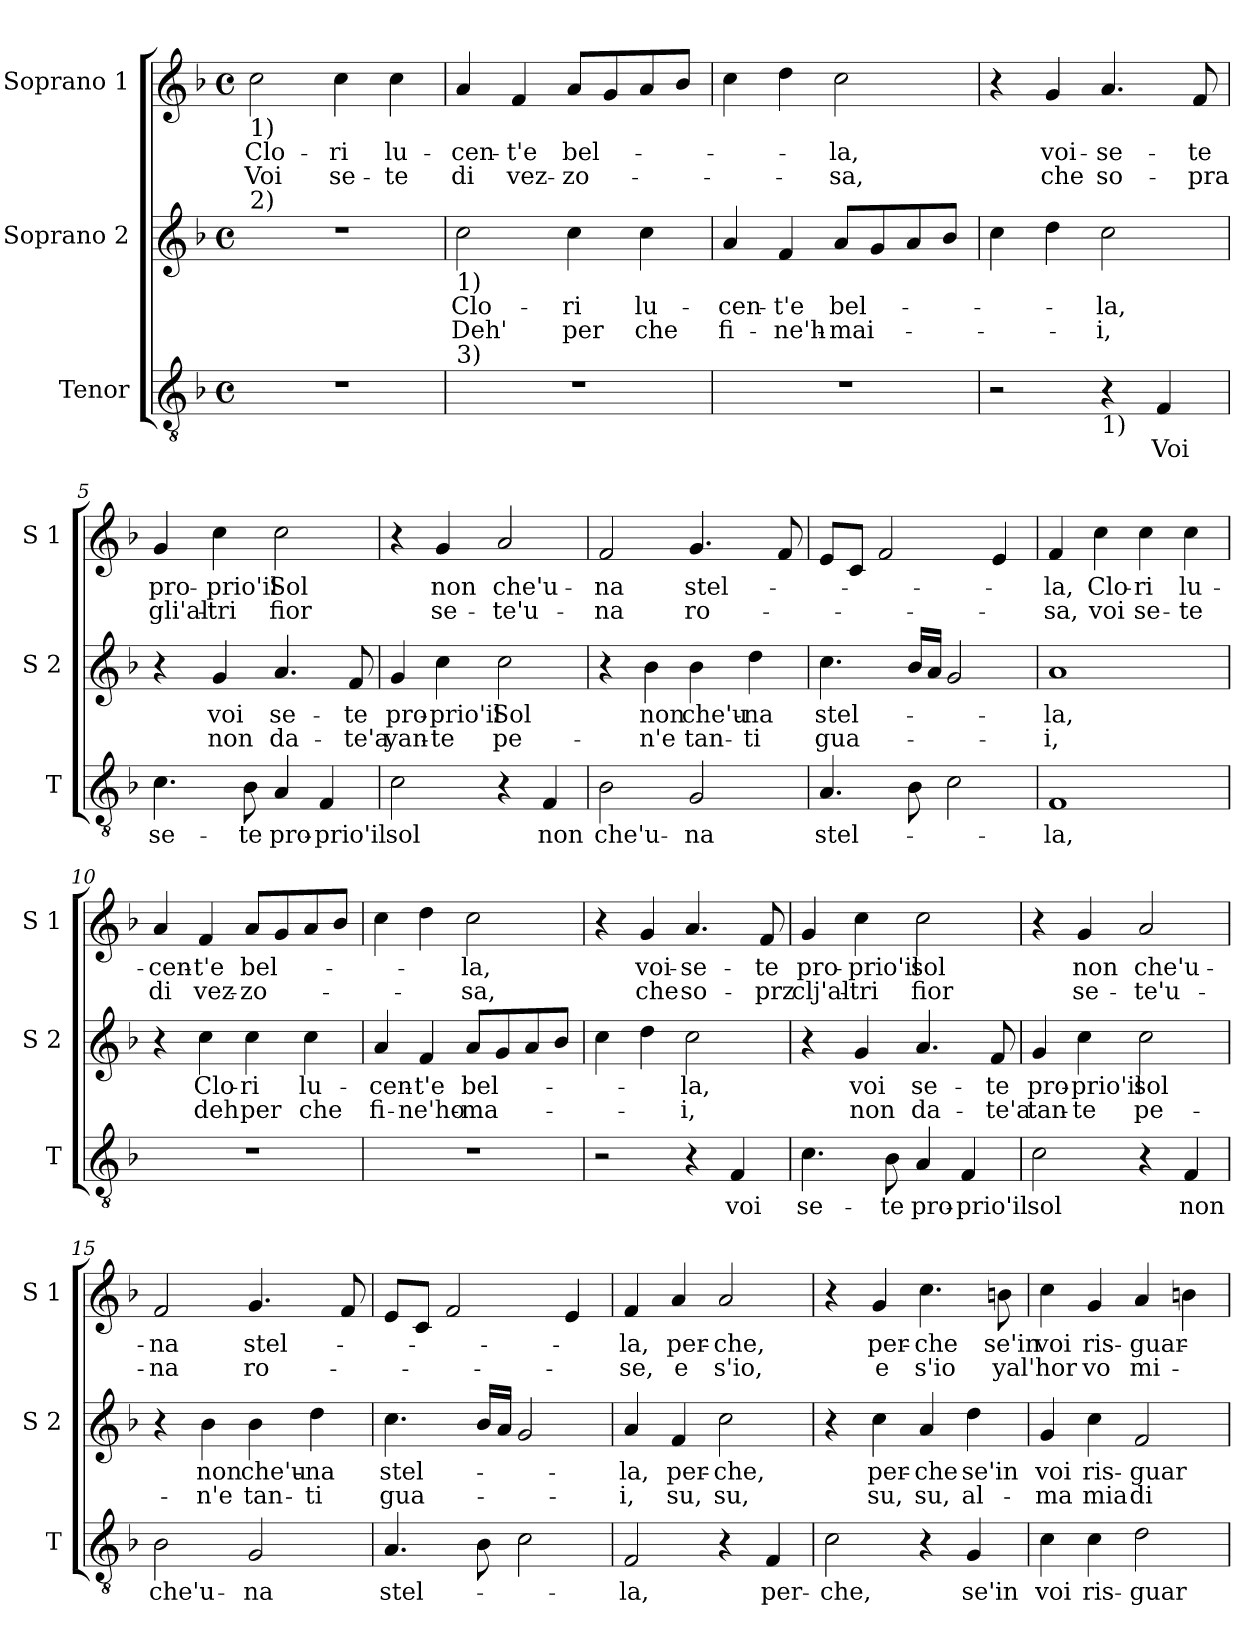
**kern	**text	**kern	**text	**text	**kern	**text	**text
*part3	*part3	*part2	*part2	*part2	*part1	*part1	*part1
*staff3	*staff3	*staff2	*staff2	*staff2	*staff1	*staff1	*staff1
*I"Tenor	*	*I"Soprano 2	*	*	*I"Soprano 1	*	*
*I'T	*	*I'S 2	*	*	*I'S 1	*	*
*clefGv2	*	*clefG2	*	*	*clefG2	*	*
*k[b-]	*	*k[b-]	*	*	*k[b-]	*	*
*F:	*	*F:	*	*	*F:	*	*
*M4/4	*	*M4/4	*	*	*M4/4	*	*
*met(c)	*	*met(c)	*	*	*met(c)	*	*
=1	=1	=1	=1	=1	=1	=1	=1
!	!	!	!	!	!LO:TX:b:t=1)	!	!
!	!	!LO:TX:a:t=2)	!	!	!	!	!
!	!	!	!	!	!	!LO:LY:b	!LO:LY:b
1r	.	1r	.	.	2cc\	Clo-	Voi
!	!	!	!	!	!	!LO:LY:b	!LO:LY:b
.	.	.	.	.	4cc\	-ri	se-
!	!	!	!	!	!	!LO:LY:b	!LO:LY:b
.	.	.	.	.	4cc\	lu-	-te
=2	=2	=2	=2	=2	=2	=2	=2
!	!	!LO:TX:b:t=1)	!	!	!	!	!
!LO:TX:a:t=3)	!	!	!	!	!	!	!
!	!	!	!LO:LY:b	!LO:LY:b	!	!LO:LY:b	!LO:LY:b
1r	.	2cc\	Clo-	Deh'	4a/	-cen-	di
!	!	!	!	!	!	!LO:LY:b	!LO:LY:b
.	.	.	.	.	4f/	-t'e	vez-
!	!	!	!LO:LY:b	!LO:LY:b	!	!LO:LY:b	!LO:LY:b
.	.	4cc\	-ri	per	8a/L	bel-	-zo-
.	.	.	.	.	8g/	.	.
!	!	!	!LO:LY:b	!LO:LY:b	!	!	!
.	.	4cc\	lu-	che	8a/	.	.
.	.	.	.	.	8b-/J	.	.
=3	=3	=3	=3	=3	=3	=3	=3
!	!	!	!LO:LY:b	!LO:LY:b	!	!	!
1r	.	4a/	-cen-	fi-	4cc\	.	.
!	!	!	!LO:LY:b	!LO:LY:b	!	!	!
.	.	4f/	-t'e	-ne'h-	4dd\	.	.
!	!	!	!LO:LY:b	!LO:LY:b	!	!LO:LY:b	!LO:LY:b
.	.	8a/L	bel-	-mai-	2cc\	-la,	-sa,
.	.	8g/	.	.	.	.	.
.	.	8a/	.	.	.	.	.
.	.	8b-/J	.	.	.	.	.
=4	=4	=4	=4	=4	=4	=4	=4
2r	.	4cc\	.	.	4r	.	.
!	!	!	!	!	!	!LO:LY:b	!LO:LY:b
.	.	4dd\	.	.	4g/	voi-	che
!LO:TX:b:t=1)	!	!	!	!	!	!	!
!	!	!	!LO:LY:b	!LO:LY:b	!	!LO:LY:b	!LO:LY:b
4r	.	2cc\	-la,	-i,	4.a/	-se-	so-
!	!LO:LY:b	!	!	!	!	!	!
4F/	Voi	.	.	.	.	.	.
!	!	!	!	!	!	!LO:LY:b	!LO:LY:b
.	.	.	.	.	8f/	-te	-pra
=5	=5	=5	=5	=5	=5	=5	=5
!	!LO:LY:b	!	!	!	!	!LO:LY:b	!LO:LY:b
4.c\	se-	4r	.	.	4g/	pro-	gli'al-
!	!	!	!LO:LY:b	!LO:LY:b	!	!LO:LY:b	!LO:LY:b
.	.	4g/	voi	non	4cc\	-prio'il	-tri
!	!LO:LY:b	!	!	!	!	!	!
8B-\	-te	.	.	.	.	.	.
!	!LO:LY:b	!	!LO:LY:b	!LO:LY:b	!	!LO:LY:b	!LO:LY:b
4A/	pro-	4.a/	se-	da-	2cc\	Sol	fior
!	!LO:LY:b	!	!	!	!	!	!
4F/	-prio'il	.	.	.	.	.	.
!	!	!	!LO:LY:b	!LO:LY:b	!	!	!
.	.	8f/	-te	-te'a	.	.	.
!!LO:LB:g=z
=6	=6	=6	=6	=6	=6	=6	=6
!	!LO:LY:b	!	!LO:LY:b	!LO:LY:b	!	!	!
2c\	sol	4g/	pro-	yan-	4r	.	.
!	!	!	!LO:LY:b	!LO:LY:b	!	!LO:LY:b	!LO:LY:b
.	.	4cc\	-prio'il	-te	4g/	non	se-
!	!	!	!LO:LY:b	!LO:LY:b	!	!LO:LY:b	!LO:LY:b
4r	.	2cc\	Sol	pe-	2a/	che'u-	-te'u-
!	!LO:LY:b	!	!	!	!	!	!
4F/	non	.	.	.	.	.	.
=7	=7	=7	=7	=7	=7	=7	=7
!	!LO:LY:b	!	!	!	!	!LO:LY:b	!LO:LY:b
2B-\	che'u-	4r	.	.	2f/	-na	-na
!	!	!	!LO:LY:b	!LO:LY:b	!	!	!
.	.	4b-\	non	-n'e	.	.	.
!	!LO:LY:b	!	!LO:LY:b	!LO:LY:b	!	!LO:LY:b	!LO:LY:b
2G/	-na	4b-\	che'u-	tan-	4.g/	stel-	ro-
!	!	!	!LO:LY:b	!LO:LY:b	!	!	!
.	.	4dd\	-na	-ti	.	.	.
.	.	.	.	.	8f/	.	.
=8	=8	=8	=8	=8	=8	=8	=8
!	!LO:LY:b	!	!LO:LY:b	!LO:LY:b	!	!	!
4.A/	stel-	4.cc\	stel-	gua-	8e/L	.	.
.	.	.	.	.	8c/J	.	.
.	.	.	.	.	2f/	.	.
8B-\	.	16b-/LL	.	.	.	.	.
.	.	16a/JJ	.	.	.	.	.
2c\	.	2g/	.	.	.	.	.
.	.	.	.	.	4e/	.	.
=9	=9	=9	=9	=9	=9	=9	=9
!	!LO:LY:b	!	!LO:LY:b	!LO:LY:b	!	!LO:LY:b	!LO:LY:b
1F	-la,	1a	-la,	-i,	4f/	-la,	-sa,
!	!	!	!	!	!	!LO:LY:b	!LO:LY:b
.	.	.	.	.	4cc\	Clo-	voi
!	!	!	!	!	!	!LO:LY:b	!LO:LY:b
.	.	.	.	.	4cc\	-ri	se-
!	!	!	!	!	!	!LO:LY:b	!LO:LY:b
.	.	.	.	.	4cc\	lu-	-te
=10	=10	=10	=10	=10	=10	=10	=10
!	!	!	!	!	!	!LO:LY:b	!LO:LY:b
1r	.	4r	.	.	4a/	-cen-	di
!	!	!	!LO:LY:b	!LO:LY:b	!	!LO:LY:b	!LO:LY:b
.	.	4cc\	Clo-	deh	4f/	-t'e	vez-
!	!	!	!LO:LY:b	!LO:LY:b	!	!LO:LY:b	!LO:LY:b
.	.	4cc\	-ri	per	8a/L	bel-	-zo-
.	.	.	.	.	8g/	.	.
!	!	!	!LO:LY:b	!LO:LY:b	!	!	!
.	.	4cc\	lu-	che	8a/	.	.
.	.	.	.	.	8b-/J	.	.
!!LO:LB:g=z
=11	=11	=11	=11	=11	=11	=11	=11
!	!	!	!LO:LY:b	!LO:LY:b	!	!	!
1r	.	4a/	-cen-	fi-	4cc\	.	.
!	!	!	!LO:LY:b	!LO:LY:b	!	!	!
.	.	4f/	-t'e	-ne'ho-	4dd\	.	.
!	!	!	!LO:LY:b	!LO:LY:b	!	!LO:LY:b	!LO:LY:b
.	.	8a/L	bel-	-ma-	2cc\	-la,	-sa,
.	.	8g/	.	.	.	.	.
.	.	8a/	.	.	.	.	.
.	.	8b-/J	.	.	.	.	.
=12	=12	=12	=12	=12	=12	=12	=12
2r	.	4cc\	.	.	4r	.	.
!	!	!	!	!	!	!LO:LY:b	!LO:LY:b
.	.	4dd\	.	.	4g/	voi-	che
!	!	!	!LO:LY:b	!LO:LY:b	!	!LO:LY:b	!LO:LY:b
4r	.	2cc\	-la,	-i,	4.a/	-se-	so-
!	!LO:LY:b	!	!	!	!	!	!
4F/	voi	.	.	.	.	.	.
!	!	!	!	!	!	!LO:LY:b	!LO:LY:b
.	.	.	.	.	8f/	-te	-prz
=13	=13	=13	=13	=13	=13	=13	=13
!	!LO:LY:b	!	!	!	!	!LO:LY:b	!LO:LY:b
4.c\	se-	4r	.	.	4g/	pro-	clj'al-
!	!	!	!LO:LY:b	!LO:LY:b	!	!LO:LY:b	!LO:LY:b
.	.	4g/	voi	non	4cc\	-prio'il	-tri
!	!LO:LY:b	!	!	!	!	!	!
8B-\	-te	.	.	.	.	.	.
!	!LO:LY:b	!	!LO:LY:b	!LO:LY:b	!	!LO:LY:b	!LO:LY:b
4A/	pro-	4.a/	se-	da-	2cc\	sol	fior
!	!LO:LY:b	!	!	!	!	!	!
4F/	-prio'il	.	.	.	.	.	.
!	!	!	!LO:LY:b	!LO:LY:b	!	!	!
.	.	8f/	-te	-te'a	.	.	.
=14	=14	=14	=14	=14	=14	=14	=14
!	!LO:LY:b	!	!LO:LY:b	!LO:LY:b	!	!	!
2c\	sol	4g/	pro-	tan-	4r	.	.
!	!	!	!LO:LY:b	!LO:LY:b	!	!LO:LY:b	!LO:LY:b
.	.	4cc\	-prio'il	-te	4g/	non	se-
!	!	!	!LO:LY:b	!LO:LY:b	!	!LO:LY:b	!LO:LY:b
4r	.	2cc\	sol	pe-	2a/	che'u-	-te'u-
!	!LO:LY:b	!	!	!	!	!	!
4F/	non	.	.	.	.	.	.
=15	=15	=15	=15	=15	=15	=15	=15
!	!LO:LY:b	!	!	!	!	!LO:LY:b	!LO:LY:b
2B-\	che'u-	4r	.	.	2f/	-na	-na
!	!	!	!LO:LY:b	!LO:LY:b	!	!	!
.	.	4b-\	non	-n'e	.	.	.
!	!LO:LY:b	!	!LO:LY:b	!LO:LY:b	!	!LO:LY:b	!LO:LY:b
2G/	-na	4b-\	che'u-	tan-	4.g/	stel-	ro-
!	!	!	!LO:LY:b	!LO:LY:b	!	!	!
.	.	4dd\	-na	-ti	.	.	.
.	.	.	.	.	8f/	.	.
!!LO:PB:g=z
=16	=16	=16	=16	=16	=16	=16	=16
!	!LO:LY:b	!	!LO:LY:b	!LO:LY:b	!	!	!
4.A/	stel-	4.cc\	stel-	gua-	8e/L	.	.
.	.	.	.	.	8c/J	.	.
.	.	.	.	.	2f/	.	.
8B-\	.	16b-/LL	.	.	.	.	.
.	.	16a/JJ	.	.	.	.	.
2c\	.	2g/	.	.	.	.	.
.	.	.	.	.	4e/	.	.
=17	=17	=17	=17	=17	=17	=17	=17
!	!LO:LY:b	!	!LO:LY:b	!LO:LY:b	!	!LO:LY:b	!LO:LY:b
2F/	-la,	4a/	-la,	-i,	4f/	-la,	-se,
!	!	!	!LO:LY:b	!LO:LY:b	!	!LO:LY:b	!LO:LY:b
.	.	4f/	per-	su,	4a/	per-	e
!	!	!	!LO:LY:b	!LO:LY:b	!	!LO:LY:b	!LO:LY:b
4r	.	2cc\	-che,	su,	2a/	-che,	s'io,
!	!LO:LY:b	!	!	!	!	!	!
4F/	per-	.	.	.	.	.	.
=18	=18	=18	=18	=18	=18	=18	=18
!	!LO:LY:b	!	!	!	!	!	!
2c\	-che,	4r	.	.	4r	.	.
!	!	!	!LO:LY:b	!LO:LY:b	!	!LO:LY:b	!LO:LY:b
.	.	4cc\	per-	su,	4g/	per-	e
!	!	!	!LO:LY:b	!LO:LY:b	!	!LO:LY:b	!LO:LY:b
4r	.	4a/	-che	su,	4.cc\	-che	s'io
!	!LO:LY:b	!	!LO:LY:b	!LO:LY:b	!	!	!
4G/	se'in	4dd\	se'in	al-	.	.	.
!	!	!	!	!	!	!LO:LY:b	!LO:LY:b
.	.	.	.	.	8bn\	se'in	yal'
=19	=19	=19	=19	=19	=19	=19	=19
!	!LO:LY:b	!	!LO:LY:b	!LO:LY:b	!	!LO:LY:b	!LO:LY:b
4c\	voi	4g/	voi	-ma	4cc\	voi	hor
!	!LO:LY:b	!	!LO:LY:b	!LO:LY:b	!	!LO:LY:b	!LO:LY:b
4c\	ris-	4cc\	ris-	mia	4g/	ris-	vo
!	!LO:LY:b	!	!LO:LY:b	!LO:LY:b	!	!LO:LY:b	!LO:LY:b
2d\	-guar-	2f/	-guar-	di-	4a/	-guar-	mi-
.	.	.	.	.	4bn\	.	.
=	=	=	=	=	=	=	=
*-	*-	*-	*-	*-	*-	*-	*-
